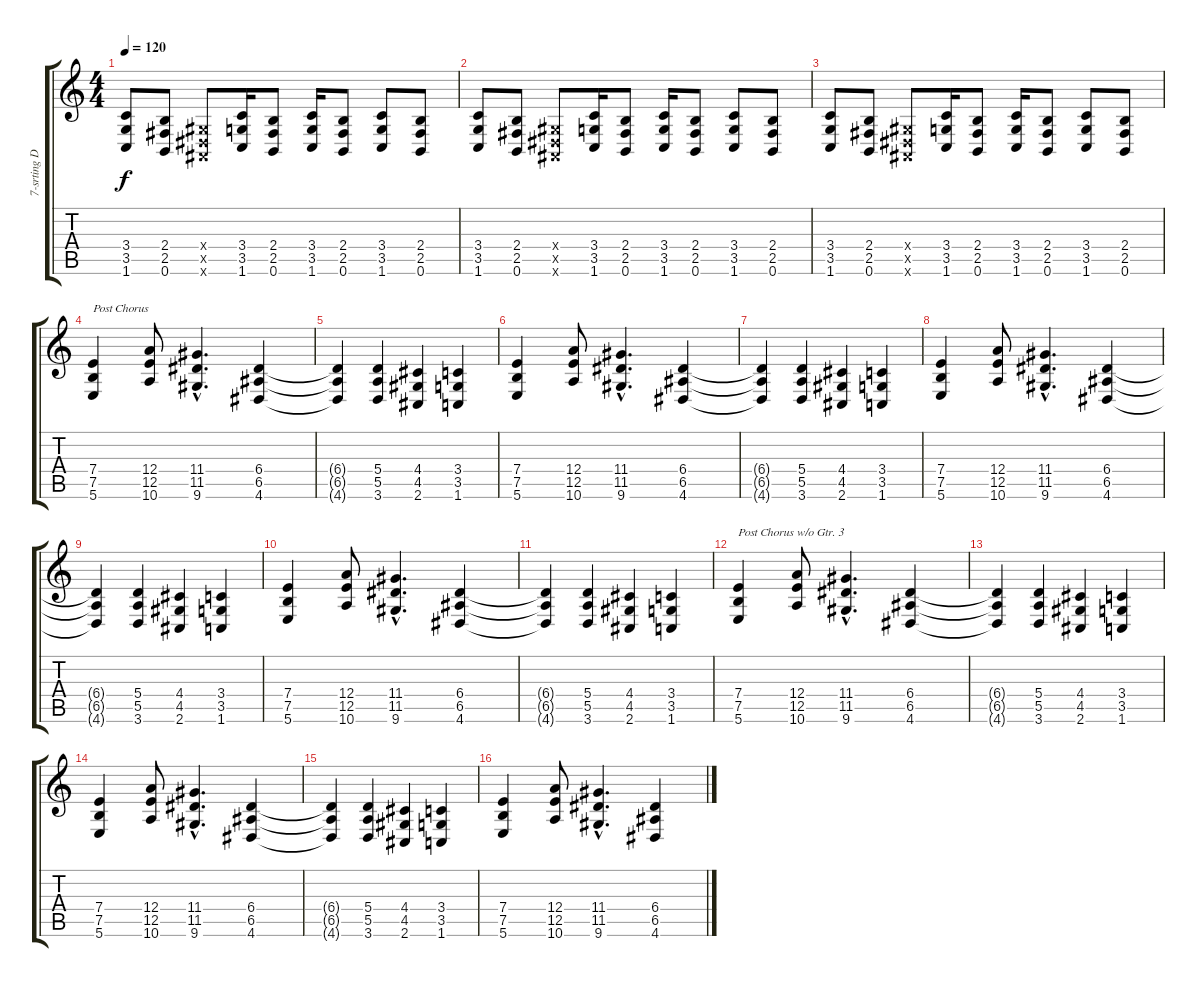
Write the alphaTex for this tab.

\track ("7-srting Dist. Gtr. 2" "7-srting D") {instrument distortionguitar}
\staff {score tabs}
\tuning (B3 G3 D3 A2 E2 B1) {hide}
\ts (4 4)
\tempo 120
\clef g2
\ks c
(3.4 3.5 1.6).8{dy f} (2.4 2.5 0.6).8 (-1.4{x} -1.5{x} -1.6{x}).8 (3.4 3.5 1.6).16 (2.4 2.5 0.6).8 (3.4 3.5 1.6).16 (2.4 2.5 0.6).8 (3.4 3.5 1.6).8 (2.4 2.5 0.6).8 |
(3.4 3.5 1.6).8 (2.4 2.5 0.6).8 (-1.4{x} -1.5{x} -1.6{x}).8 (3.4 3.5 1.6).16 (2.4 2.5 0.6).8 (3.4 3.5 1.6).16 (2.4 2.5 0.6).8 (3.4 3.5 1.6).8 (2.4 2.5 0.6).8 |
(3.4 3.5 1.6).8 (2.4 2.5 0.6).8 (-1.4{x} -1.5{x} -1.6{x}).8 (3.4 3.5 1.6).16 (2.4 2.5 0.6).8 (3.4 3.5 1.6).16 (2.4 2.5 0.6).8 (3.4 3.5 1.6).8 (2.4 2.5 0.6).8 |
(7.4 7.5 5.6).4{txt "Post Chorus"} (12.4 12.5 10.6).8 (11.4{hac} 11.5{hac} 9.6{hac}).4{d} (6.4 6.5 4.6).4 |
(6.4{t} 6.5{t} 4.6{t}).4 (5.4 5.5 3.6).4 (4.4 4.5 2.6).4 (3.4 3.5 1.6).4 |
(7.4 7.5 5.6).4 (12.4 12.5 10.6).8 (11.4{hac} 11.5{hac} 9.6{hac}).4{d} (6.4 6.5 4.6).4 |
(6.4{t} 6.5{t} 4.6{t}).4 (5.4 5.5 3.6).4 (4.4 4.5 2.6).4 (3.4 3.5 1.6).4 |
(7.4 7.5 5.6).4 (12.4 12.5 10.6).8 (11.4{hac} 11.5{hac} 9.6{hac}).4{d} (6.4 6.5 4.6).4 |
(6.4{t} 6.5{t} 4.6{t}).4 (5.4 5.5 3.6).4 (4.4 4.5 2.6).4 (3.4 3.5 1.6).4 |
(7.4 7.5 5.6).4 (12.4 12.5 10.6).8 (11.4{hac} 11.5{hac} 9.6{hac}).4{d} (6.4 6.5 4.6).4 |
(6.4{t} 6.5{t} 4.6{t}).4 (5.4 5.5 3.6).4 (4.4 4.5 2.6).4 (3.4 3.5 1.6).4 |
(7.4 7.5 5.6).4{txt "Post Chorus w/o Gtr. 3"} (12.4 12.5 10.6).8 (11.4{hac} 11.5{hac} 9.6{hac}).4{d} (6.4 6.5 4.6).4 |
(6.4{t} 6.5{t} 4.6{t}).4 (5.4 5.5 3.6).4 (4.4 4.5 2.6).4 (3.4 3.5 1.6).4 |
(7.4 7.5 5.6).4 (12.4 12.5 10.6).8 (11.4{hac} 11.5{hac} 9.6{hac}).4{d} (6.4 6.5 4.6).4 |
(6.4{t} 6.5{t} 4.6{t}).4 (5.4 5.5 3.6).4 (4.4 4.5 2.6).4 (3.4 3.5 1.6).4 |
(7.4 7.5 5.6).4 (12.4 12.5 10.6).8 (11.4{hac} 11.5{hac} 9.6{hac}).4{d} (6.4 6.5 4.6).4
